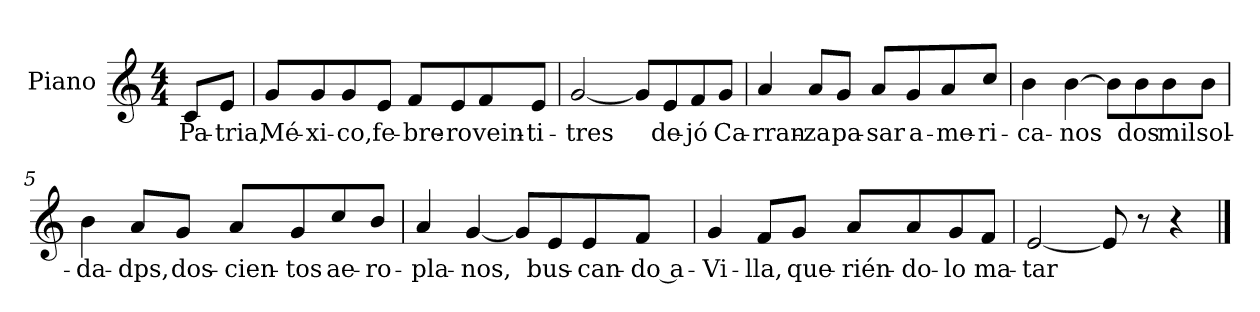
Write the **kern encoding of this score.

**kern	**text
*part1	*part1
*staff1	*staff1
*I"Piano	*
*I'Pno.	*
*clefG2	*
*k[]	*
*M4/4	*
=	=
8c/L	Pa-
8e/J	-tria,
=1	=1
8g/L	Mé-
8g/	-xi-
8g/	-co,
8e/J	fe-
8f/L	-bre-
8e/	-ro
8f/	vein-
8e/J	-ti-
=2	=2
[2g/	-tres
8g/L]	.
8e/	de-
8f/	-jó
8g/J	Ca-
=3	=3
4a/	-rran-
8a/L	-za
8g/J	pa-
8a/L	-sar
8g/	a-
8a/	-me-
8cc/J	-ri-
=4	=4
4b\	-ca-
[4b\	-nos
8b\L]	.
8b\	dos
8b\	mil
8b\J	sol-
=5	=5
4b\	-da-
8a/L	-dps,
8g/J	dos-
8a/L	-cien-
8g/	-tos
8cc/	ae-
8b/J	-ro-
=6	=6
4a/	-pla-
[4g/	-nos,
8g/L]	.
8e/	bus-
8e/	-can-
8f/J	-do a-
=7	=7
4g/	-Vi-
8f/L	-lla,
8g/J	que-
8a/L	-rién-
8a/	-do-
8g/	-lo
8f/J	ma-
=8	=8
[2e/	-tar
8e/]	.
8r	.
4r	.
==	==
*-	*-
